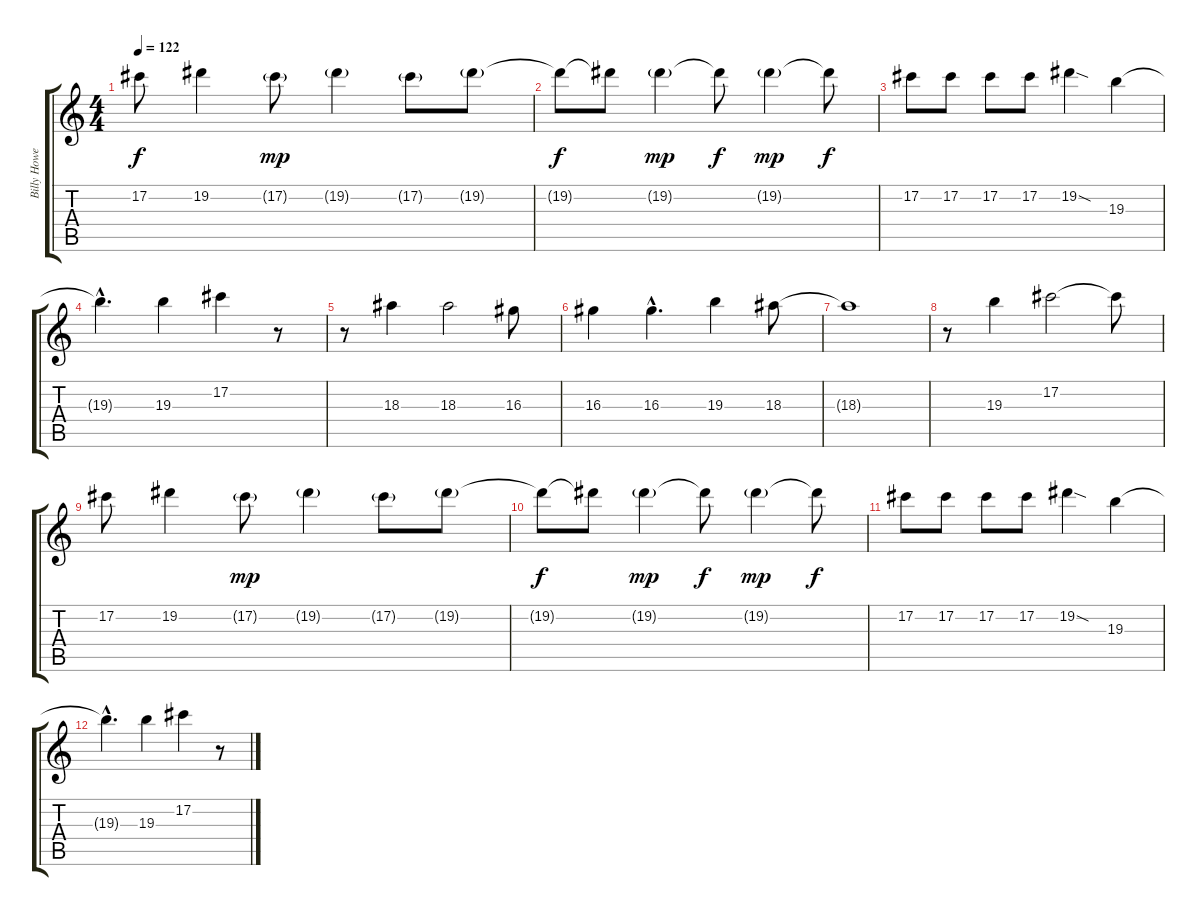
\track ("Billy Howerdell" "Billy Howe") {instrument acousticguitarnylon}
\staff {score tabs}
\tuning (Db4 Ab3 E3 B2 Gb2 Db2) {hide}
\ts (4 4)
\tempo 122
\clef g2
\ks c
17.2.8{dy f} 19.2.4 17.2{g}.8{dy mp} 19.2{g}.4 17.2{g}.8 19.2{g}.8 |
19.2{t}.8{dy f} 19.2{t}.8 19.2{g}.4{dy mp} 19.2{t}.8{dy f} 19.2{g}.4{dy mp} 19.2{t}.8{dy f} |
17.2.8{volume 8} 17.2.8 17.2.8 17.2.8 19.2{sod}.4 19.3.4 |
19.3{hac t}.4{d} 19.3.4 17.2.4 r.8 |
r.8 18.3.4 18.3.2 16.3.8 |
16.3.4 16.3{hac}.4{d} 19.3.4 18.3.8 |
18.3{t}.1 |
r.8 19.3.4 17.2.2 17.2{t}.8 |
17.2.8{volume 6} 19.2.4 17.2{g}.8{dy mp} 19.2{g}.4 17.2{g}.8 19.2{g}.8 |
19.2{t}.8{dy f} 19.2{t}.8 19.2{g}.4{dy mp} 19.2{t}.8{dy f} 19.2{g}.4{dy mp} 19.2{t}.8{dy f} |
17.2.8{volume 4} 17.2.8 17.2.8 17.2.8 19.2{sod}.4 19.3.4 |
19.3{hac t}.4{d volume 2} 19.3.4 17.2.4 r.8
